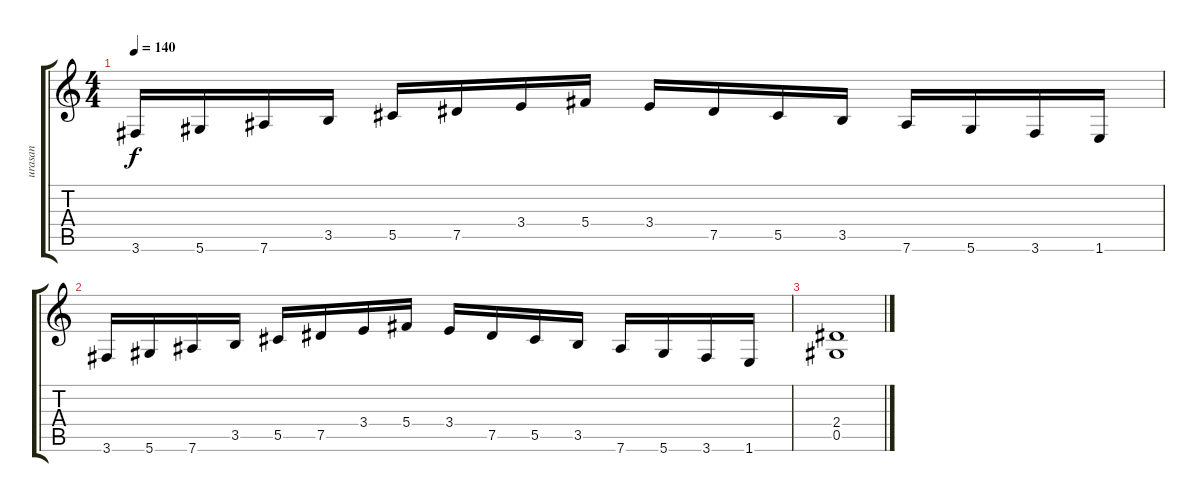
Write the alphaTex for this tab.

\track ("urasan" "urasan") {instrument distortionguitar}
\staff {score tabs}
\tuning (Eb4 Bb3 Gb3 Db3 Ab2 Eb2) {hide}
\ts (4 4)
\tempo 140
\clef g2
\ks aminor
3.6.16{dy f} 5.6.16 7.6.16 3.5.16 5.5.16 7.5.16 3.4.16 5.4.16 3.4.16 7.5.16 5.5.16 3.5.16 7.6.16 5.6.16 3.6.16 1.6.16 |
3.6.16 5.6.16 7.6.16 3.5.16 5.5.16 7.5.16 3.4.16 5.4.16 3.4.16 7.5.16 5.5.16 3.5.16 7.6.16 5.6.16 3.6.16 1.6.16 |
(2.4 0.5).1
